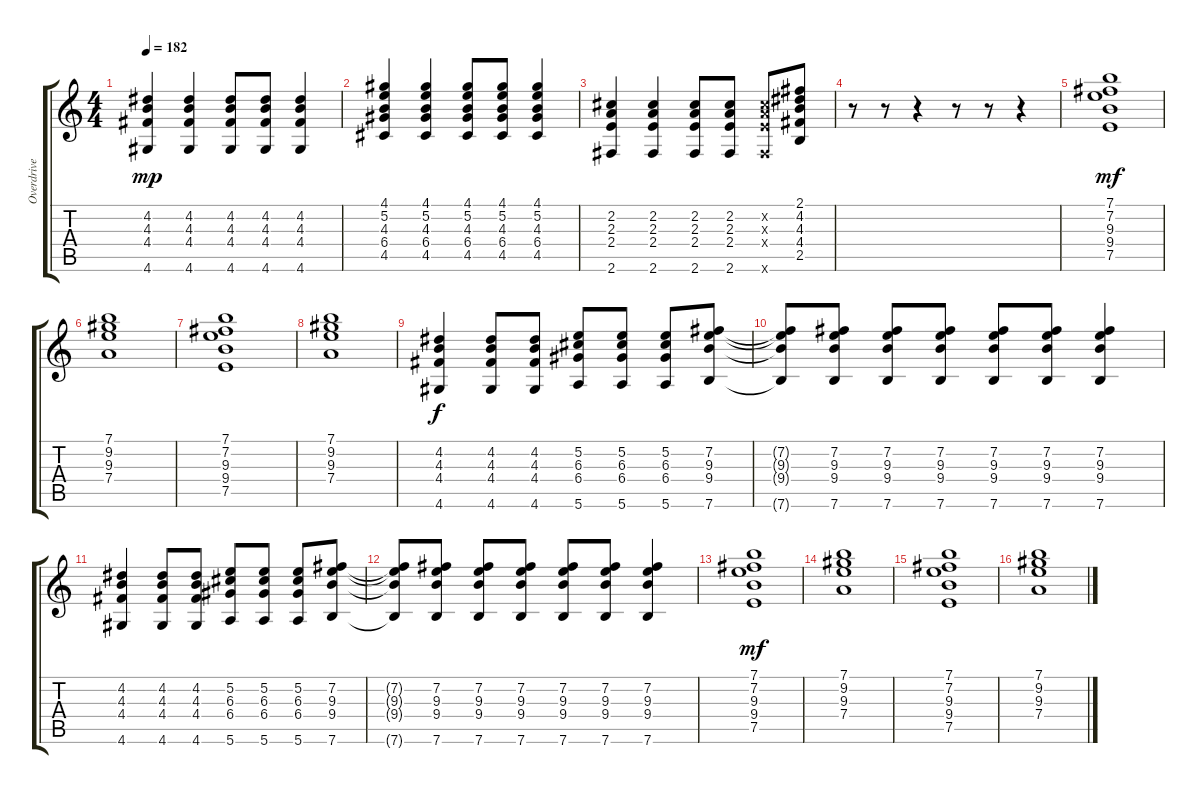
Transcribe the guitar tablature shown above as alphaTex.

\track ("Overdrive Guitar" "Overdrive ") {instrument electricguitarclean}
\staff {score tabs}
\tuning (E4 B3 G3 D3 A2 E2) {hide}
\ts (4 4)
\tempo 182
\clef g2
\ks c
(4.2 4.3 4.4 4.6).4{dy mp} (4.2 4.3 4.4 4.6).4 (4.2 4.3 4.4 4.6).8 (4.2 4.3 4.4 4.6).8 (4.2 4.3 4.4 4.6).4 |
(4.1 5.2 4.3 6.4 4.5).4 (4.1 5.2 4.3 6.4 4.5).4 (4.1 5.2 4.3 6.4 4.5).8 (4.1 5.2 4.3 6.4 4.5).8 (4.1 5.2 4.3 6.4 4.5).4 |
(2.2 2.3 2.4 2.6).4 (2.2 2.3 2.4 2.6).4 (2.2 2.3 2.4 2.6).8 (2.2 2.3 2.4 2.6).8 (2.2{x} 2.3{x} 2.4{x} 2.6{x}).8 (2.1 4.2 4.3 4.4 2.5).8 |
r.8 r.8 r.4 r.8 r.8 r.4 |
(7.1 7.2 9.3 9.4 7.5).1{dy mf} |
(7.1 9.2 9.3 7.4).1 |
(7.1 7.2 9.3 9.4 7.5).1 |
(7.1 9.2 9.3 7.4).1 |
(4.2 4.3 4.4 4.6).4{dy f} (4.2 4.3 4.4 4.6).8 (4.2 4.3 4.4 4.6).8 (5.2 6.3 6.4 5.6).8 (5.2 6.3 6.4 5.6).8 (5.2 6.3 6.4 5.6).8 (7.2 9.3 9.4 7.6).8 |
(7.2{t} 9.3{t} 9.4{t} 7.6{t}).8 (7.2 9.3 9.4 7.6).8 (7.2 9.3 9.4 7.6).8 (7.2 9.3 9.4 7.6).8 (7.2 9.3 9.4 7.6).8 (7.2 9.3 9.4 7.6).8 (7.2 9.3 9.4 7.6).4 |
(4.2 4.3 4.4 4.6).4 (4.2 4.3 4.4 4.6).8 (4.2 4.3 4.4 4.6).8 (5.2 6.3 6.4 5.6).8 (5.2 6.3 6.4 5.6).8 (5.2 6.3 6.4 5.6).8 (7.2 9.3 9.4 7.6).8 |
(7.2{t} 9.3{t} 9.4{t} 7.6{t}).8 (7.2 9.3 9.4 7.6).8 (7.2 9.3 9.4 7.6).8 (7.2 9.3 9.4 7.6).8 (7.2 9.3 9.4 7.6).8 (7.2 9.3 9.4 7.6).8 (7.2 9.3 9.4 7.6).4 |
(7.1 7.2 9.3 9.4 7.5).1{dy mf} |
(7.1 9.2 9.3 7.4).1 |
(7.1 7.2 9.3 9.4 7.5).1 |
(7.1 9.2 9.3 7.4).1
